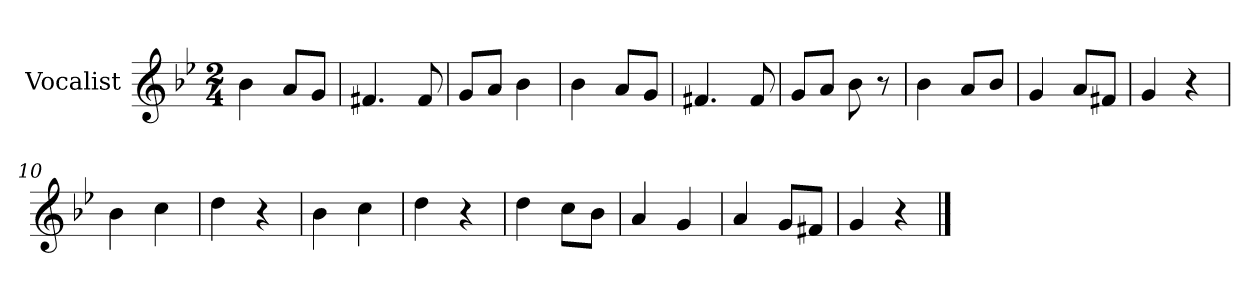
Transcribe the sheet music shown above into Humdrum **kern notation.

**kern
*part1
*staff1
*I"Vocalist
*k[b-e-]
*g:
*M2/4
=1
4b-
8aL
8gJ
=2
4.f#X
8f#
=3
8gL
8aJ
4b-
=4
4b-
8aL
8gJ
=5
4.f#X
8f#
=6
8gL
8aJ
8b-
8r
=7
4b-
8aL
8b-J
=8
4g
8aL
8f#XJ
=9
4g
4r
=10
4b-
4cc
=11
4dd
4r
=12
4b-
4cc
=13
4dd
4r
=14
4dd
8ccL
8b-J
=15
4a
4g
=16
4a
8gL
8f#XJ
=17
4g
4r
==
*-
